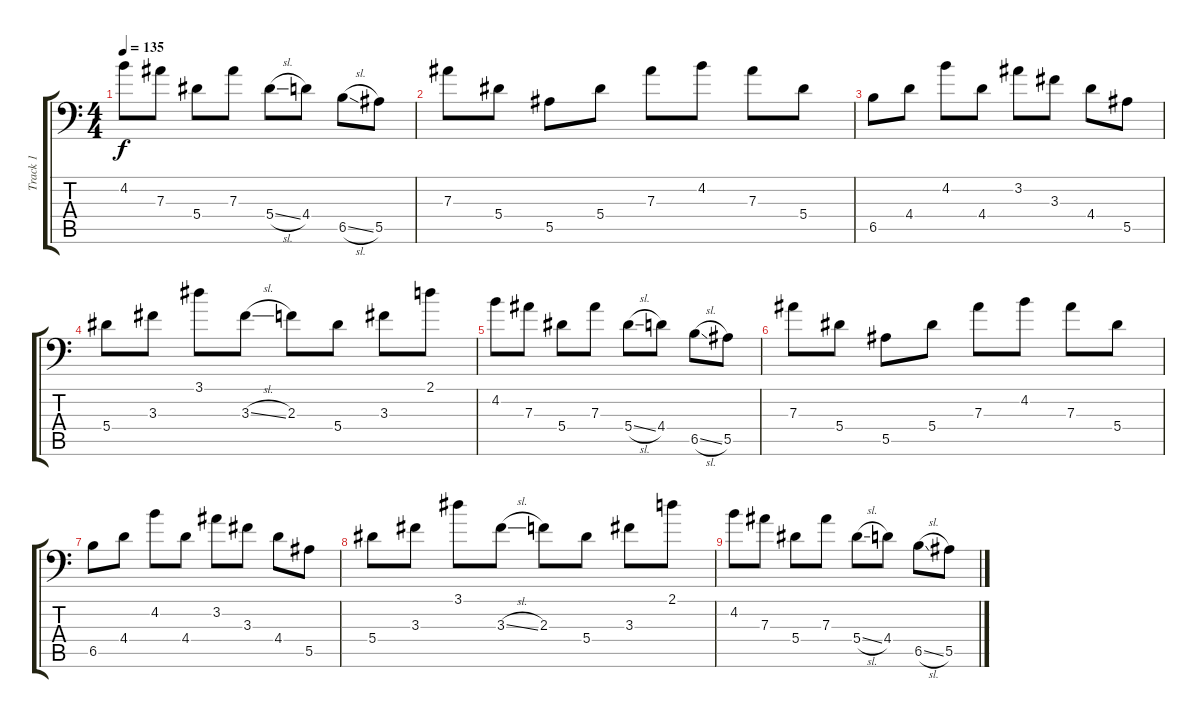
\track ("Track 1" "Track 1") {instrument distortionguitar}
\staff {score tabs}
\tuning (C4 G3 Eb3 Bb2 F2 Bb1) {hide}
\ts (4 4)
\tempo 135
\clef f4
\ks c
4.2.8{dy f} 7.3.8 5.4.8 7.3.8 5.4{sl}.8 4.4.8 6.5{sl}.8 5.5.8 |
7.3.8{volume 8 instrument distortionguitar} 5.4.8 5.5.8 5.4.8 7.3.8 4.2.8 7.3.8 5.4.8 |
6.5.8 4.4.8 4.2.8 4.4.8 3.2.8 3.3.8 4.4.8 5.5.8 |
5.4.8 3.3.8 3.1.8 3.3{sl}.8 2.3.8 5.4.8 3.3.8 2.1.8 |
4.2.8 7.3.8 5.4.8 7.3.8 5.4{sl}.8 4.4.8 6.5{sl}.8 5.5.8 |
7.3.8{volume 0} 5.4.8 5.5.8 5.4.8 7.3.8 4.2.8 7.3.8 5.4.8 |
6.5.8 4.4.8 4.2.8 4.4.8 3.2.8 3.3.8 4.4.8 5.5.8 |
5.4.8 3.3.8 3.1.8 3.3{sl}.8 2.3.8 5.4.8 3.3.8 2.1.8 |
4.2.8 7.3.8 5.4.8 7.3.8 5.4{sl}.8 4.4.8 6.5{sl}.8 5.5.8
